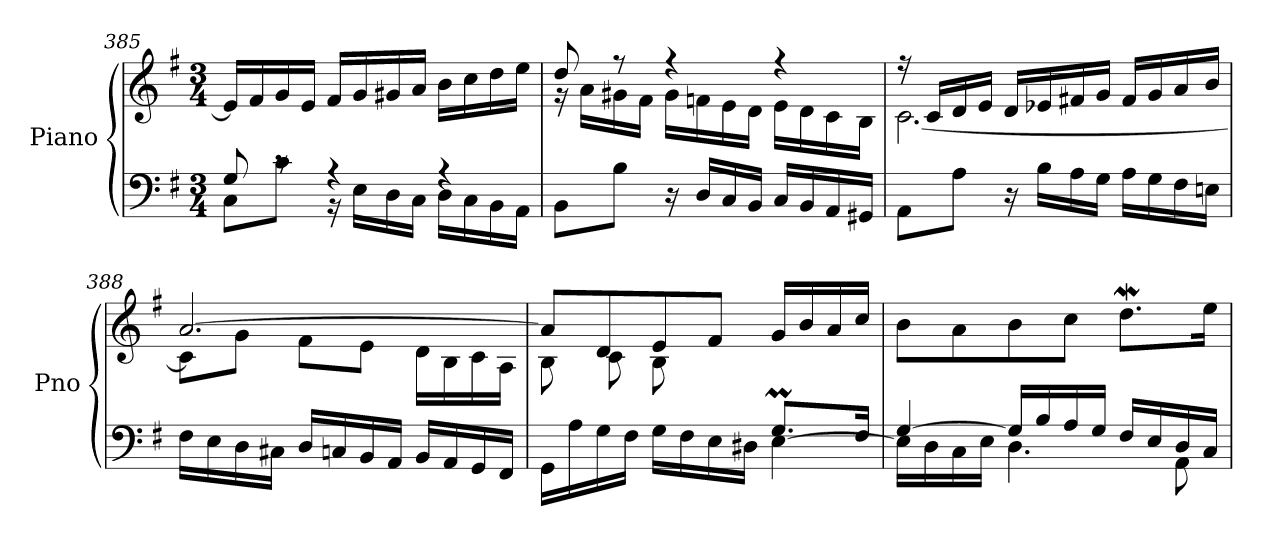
**kern	**kern
*part1	*part1
*staff2	*staff1
*I"Piano	*
*I'Pno	*
*clefF4	*clefG2
*k[f#]	*k[f#]
*M3/4	*M3/4
=385	=385
*^	*
8G/	8C\L	16e/LL]
.	.	16f#/
8rc	8c\J	16g/
.	.	16e/JJ
4rA	16r	16f#/LL
.	16E\LL	16g/
.	16D\	16g#X/
.	16C\JJ	16a/JJ
4rA	16D\LL	16b\LL
.	16C\	16cc\
.	16BB\	16dd\
.	16AA\JJ	16ee\JJ
*v	*v	*
!!LO:LB:g=z
=386	=386
*	*^
8BB\L	8dd/	16r
.	.	16a\LL
8B\J	8r	16g#X\
.	.	16f#\JJ
16r	4r	16g#\LL
16D/LL	.	16fn\
16C/	.	16e\
16BB/JJ	.	16d\JJ
16C/LL	4r	16e\LL
16BB/	.	16d\
16AA/	.	16c\
16GG#X/JJ	.	16B\JJ
=387	=387	=387
8AA\L	16r	[2.c\
.	16c/LL	.
8A\J	16d/	.
.	16e/JJ	.
16r	16d/LL	.
16B\LL	16e-X/	.
16A\	16f#X/	.
16G\JJ	16g/JJ	.
16A\LL	16f#/LL	.
16G\	16g/	.
16F#\	16a/	.
16En\JJ	16b/JJ	.
=388	=388	=388
16F#\LL	[2.a/	8c\L]
16E\	.	.
16D\	.	8g\J
16C#X\JJ	.	.
16D/LL	.	8f#\L
16Cn/	.	.
16BB/	.	8e\J
16AA/JJ	.	.
16BB/LL	.	16d\LL
16AA/	.	16B\
16GG/	.	16c\
16FF#/JJ	.	16A\JJ
!!LO:LB:g=z	!!
=389	=389	=389
*^	*	*
*	*^	*	*
4.ryy	2.ryy	16GG\LL	8a/L]	8B\L
.	.	16A\	.	.
.	.	16G\	8d/	8c\
.	.	16F#\JJ	.	.
.	.	16G\LL	8e/	8B\
.	.	16F#\	.	.
8A/J	.	16E\	8f#/J	4.ryy
.	.	16D#X\JJ	.	.
8.GM/L	.	[4E\	16g/LL	.
.	.	.	16b/	.
.	.	.	16a/	.
16F#/Jk	.	.	16cc/JJ	.
*	*v	*v	*	*
*	*	*v	*v
=390	=390	=390
[4G/	16E\LL]	8b\L
.	16D\	.
.	16C\	8a\
.	16E\JJ	.
16G/LL]	4.D\	8b\
16B/	.	.
16A/	.	8cc\J
16G/JJ	.	.
16F#/LL	.	8.ddW\L
16E/	.	.
16D/	8AA\	.
16C/JJ	.	16ee\Jk
*v	*v	*
=	=
*-	*-
